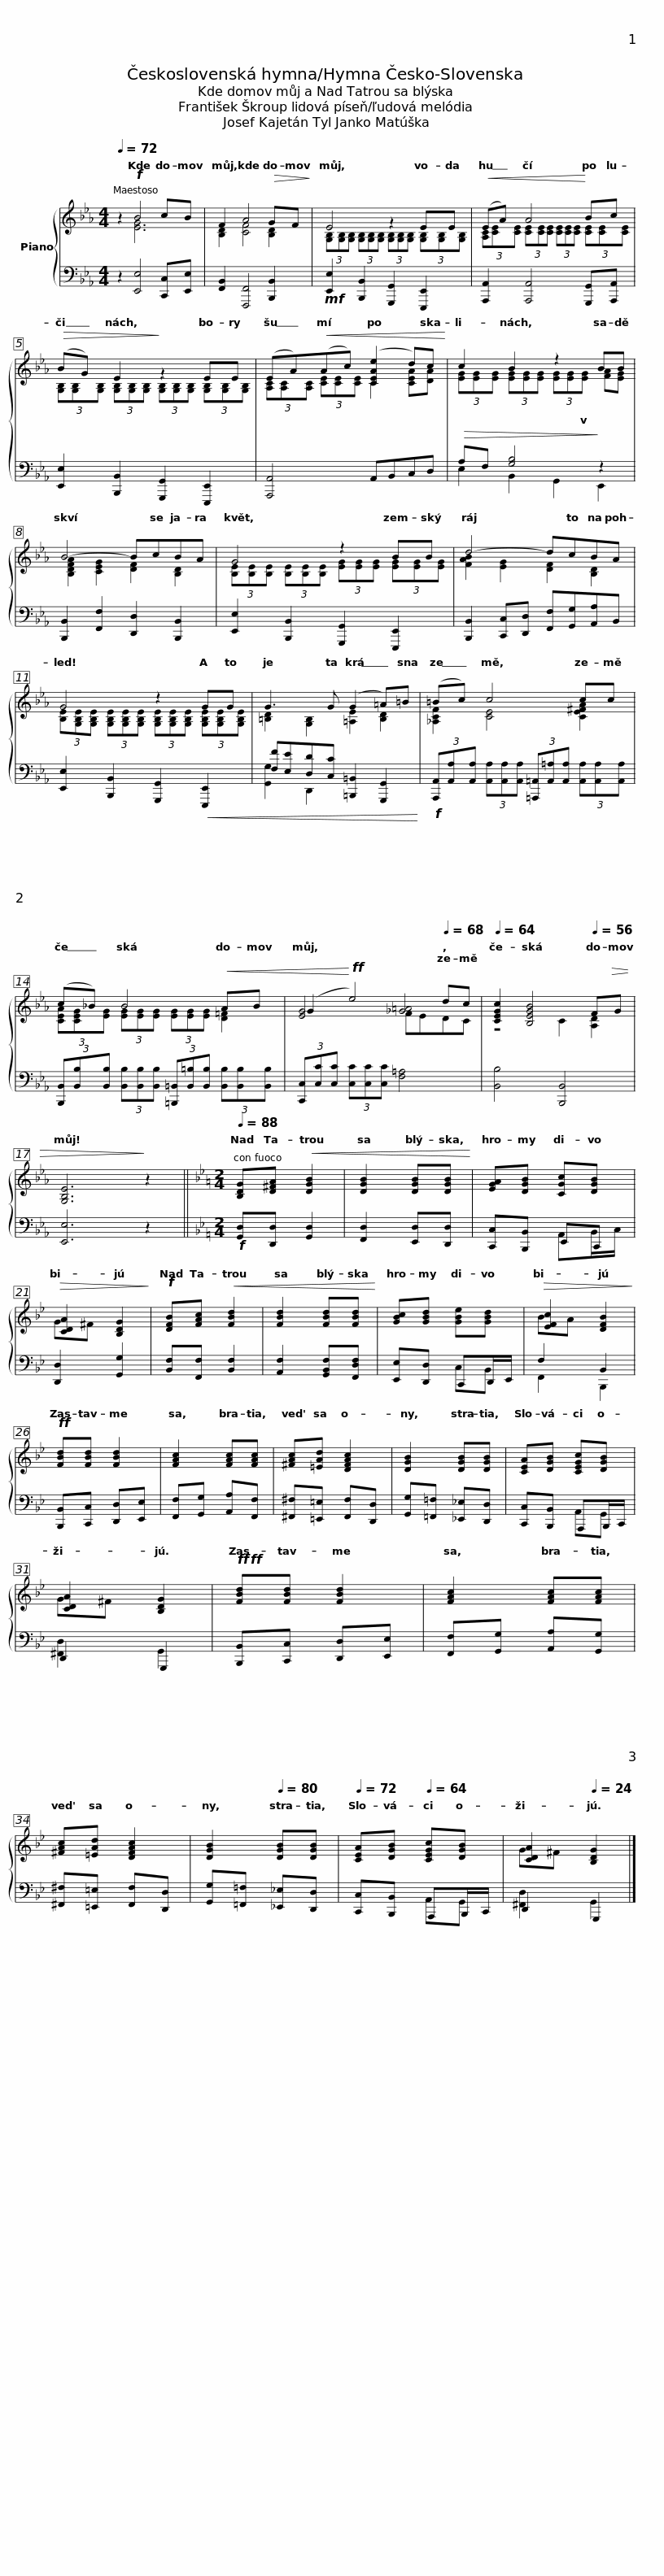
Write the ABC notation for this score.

X:1
%%score { ( 1 2 5 ) | ( 3 4 ) }
L:1/8
Q:1/4=72
M:4/4
I:linebreak $
K:Eb
V:1 treble
V:2 treble
V:5 treble
V:3 bass
V:4 bass
V:1
 z2!f! B4 cB | F2 A4!>(! GF!>)! | E4 z2 EE |$!<(! (EA) A4!<)! Bc |!>(! (BG) E2!>)! z2 EE |$ %5
 (EA)!<(!(Ac) ([CEAe]2 d)c!<)! | c2 B2 z2 BB | B4- BcBA |$ G4 z2 BB | d4- dcBA | %10
 G4 z2 GG |$ G3 G (G2 =A)=B | (=Bc) c4 cc |$ (c_B) B4!<(! AB | (G2!<)!!ff! e4)[Q:1/4=68] dc | %15
[Q:1/4=64] [CEGc]2 [B,EGB]4[Q:1/4=60][Q:1/4=56] F!>(!G |$ [G,B,E]6!>)! z2 ||$[K:Bb][M:2/4][Q:1/4=88] [B,DG][D^FA]!<(! [DGB]2 | [DGB]2 [DGB][DGB]!<)! | [EGA][DGB] [CGc][DGB] | %20
!>(! [CDA]2 [B,DG]2!>)! |$!f! [DFB][FAc]!<(! [FBd]2 | [FBd]2 [FBd][FBd]!<)! | [GBc][GBd] [GBe][GBd] |!>(! [EFc]2 [DFB]2!>)! |$ %25
!ff! [FBd][FBd] [FBd]2 | [FAc]2 [FAc][FAc] | [^FAc][=EAd] [DFAc]2 | [DGB]2 [DGB][DGB] | [CEA][DGB] [CEGc][DGB] | %30
 [CDA]2 [B,DG]2 |$!ff!!ff! [FBd][FBd] [FBd]2 | [FAc]2 [FAc][FAc] | [^FAc][=EAd] [DFAc]2 | [DGB]2[Q:1/4=80] [DGB][DGB] | %35
[Q:1/4=72] [CEA][DGB][Q:1/4=64] [CEGc][DGB] |[Q:1/4=56] [CDA]2[Q:1/4=48][Q:1/4=24] [B,DG]2 |] %37
V:2
 z2 [EG]6 | [B,D]2 [CF]4 [B,D]2 | (3[G,B,][G,B,][G,B,] (3[G,B,][G,B,][G,B,] (3[G,B,][G,B,][G,B,] (3[G,B,][G,B,][G,B,] |$ (3[A,C][CE][CE] (3[CE][CE][CE] (3[CE][CE][CE] (3[CE][CE][CE] | (3[G,B,][G,B,][G,B,] (3[G,B,][G,B,][G,B,] (3[G,B,][G,B,][G,B,] (3[G,B,][G,B,][G,B,] |$ %5
 (3[A,C][A,C][A,C] (3[CE][CE][CE] C2 [CEA][DA] | (3[EG][EG][EG] (3[EG][EG][EG] (3[EG][EG][EG] [FA][EG] | [B,DFA]2 [CEG]2 [DF]2 [B,D]2 |$ (3[B,E][B,E][B,E] (3[B,E][B,E][B,E] (3[EG][EG][EG] (3[EG][EG][EG] | [FAB]2 [EG]2 [DF]2 [B,D]2 | %10
 (3[B,E][G,B,E][G,B,E] (3[G,B,E][G,B,E][G,B,E] (3[G,B,E][G,B,E][G,B,E] (3[G,B,E][G,B,E][G,B,E] |$ [=B,D]2 [G,B,]2 [=A,E]2 [B,D]2 | [_A,CF]2 [CE]4 [CE^FA]2 |$ (3[CEA][CEG][EG] (3[EG][EG][EG] (3[EG][EG][EG] [D=F]2 | [EG]4 [_G=A]4 | %15
 z4 C2 [A,D]2 |$ x8 ||$[K:Bb][M:2/4] x4 | x4 | x4 | %20
 G^F x2 |$ x4 | x4 | x4 | BA x2 |$ %25
 x4 | x4 | x4 | x4 | x4 | %30
 G^F x2 |$ x4 | x4 | x4 | x4 | %35
 x4 | G^F x2 |] %37
V:3
 z2 [E,,E,]4 [C,,C,][E,,E,] | [F,,B,,]2 [F,,,F,,]4 [B,,,B,,]2 |!mf! [E,,E,]2 [B,,,B,,]2 [G,,,G,,]2 [E,,,E,,]2 |$ [A,,,A,,]2 [A,,,A,,]4 [G,,,G,,][A,,,A,,] | [E,,E,]2 [B,,,B,,]2 [G,,,G,,]2 [E,,,E,,]2 |$ %5
 [A,,,A,,]4 A,,B,,C,D, |!>(! A,F, [G,B,]4!>)! z2 | [B,,,B,,]2 [F,,F,]2 [D,,D,]2 [B,,,B,,]2 |$ [E,,E,]2 [B,,,B,,]2 [G,,,G,,]2 [E,,,E,,]2 | [B,,,B,,]2 [C,,C,][D,,D,] [F,,F,][G,,G,][A,,A,]B,, | %10
 [E,,E,]2 [B,,,B,,]2 [G,,,G,,]2!<(! [E,,,E,,]2 |$ [F,F][E,E][D,D][C,C] [=B,,,=B,,]2 [G,,,G,,]2!<)! |!f! (3[A,,,A,,][A,,A,][A,,A,] (3[A,,A,][A,,A,][A,,A,] (3[=A,,,=A,,][A,,=A,][A,,A,] (3[A,,A,][A,,A,][A,,A,] |$ (3[B,,,B,,][B,,B,][B,,B,] (3[B,,B,][B,,B,][B,,B,] (3[=B,,,=B,,][B,,=B,][B,,B,] (3[B,,B,][B,,B,][B,,B,] | (3[C,,C,][C,C][C,C] (3[C,C][C,C][C,C] [F,=A,]4 | %15
 [B,,B,]4 [B,,,B,,]4 |$ [E,,E,]6 z2 ||$[K:Bb][M:2/4]!f! [G,,D,][D,,D,] [G,,D,]2 | [F,,D,]2 [E,,D,][D,,D,] | [C,,C,][B,,,B,,] E,,C,, | %20
 [D,,D,]2 [G,,G,]2 |$ [B,,F,][F,,F,] [B,,F,]2 | [A,,F,]2 [G,,B,,F,][F,,D,F,] | [E,,E,][D,,D,] C,,D,,/E,,/ | F,2 B,,2 |$ %25
 [B,,,B,,][C,,C,] [D,,D,][E,,E,] | [F,,F,][G,,G,] [A,,A,][F,,F,] | [^F,,^F,][=E,,=E,] [F,,F,][D,,D,] | [G,,G,][=F,,=F,] [_E,,_E,][D,,D,] | [C,,C,][B,,,B,,] A,,,B,,,/C,,/ | %30
 D,,2 G,,,2 |$ [B,,,B,,][C,,C,] [D,,D,][E,,E,] | [F,,F,][G,,G,] [A,,A,][G,,G,] | [^F,,^F,][=E,,=E,] [F,,F,][D,,D,] | [G,,G,][=F,,=F,] [_E,,_E,][D,,D,] | %35
 [C,,C,][B,,,B,,] A,,,B,,,/C,,/ | D,,2 G,,,2 |] %37
V:4
 x8 | x8 | x8 |$ x8 | x8 |$ %5
 x8 | E,2 B,,2 G,,2 E,,2 | x8 |$ x8 | x8 | %10
 x8 |$ [G,,G,]2 D,,2 x4 | x8 |$ x8 | x8 | %15
 x8 |$ x8 ||$[K:Bb][M:2/4] x4 | x4 | x2 A,,B,,/C,/ | %20
 x4 |$ x4 | x4 | x2 C,B,, | F,,2 B,,,2 |$ %25
 x4 | x4 | x4 | x4 | x2 A,,G,, | %30
 [^F,,D,]2 G,,2 |$ x4 | x4 | x4 | x4 | %35
 x2 A,,G,, | [^F,,D,]2 G,,2 |] %37
V:5
 x8 | x8 | x8 |$ x8 | x8 |$ %5
 x8 | x8 | x8 |$ x8 | x8 | %10
 x8 |$ x8 | x8 |$ x8 | x4 FEDC | %15
 x8 |$ x8 ||$[K:Bb][M:2/4] x4 | x4 | x4 | %20
 x4 |$ x4 | x4 | x4 | x4 |$ %25
 x4 | x4 | x4 | x4 | x4 | %30
 x4 |$ x4 | x4 | x4 | x4 | %35
 x4 | x4 |] %37
